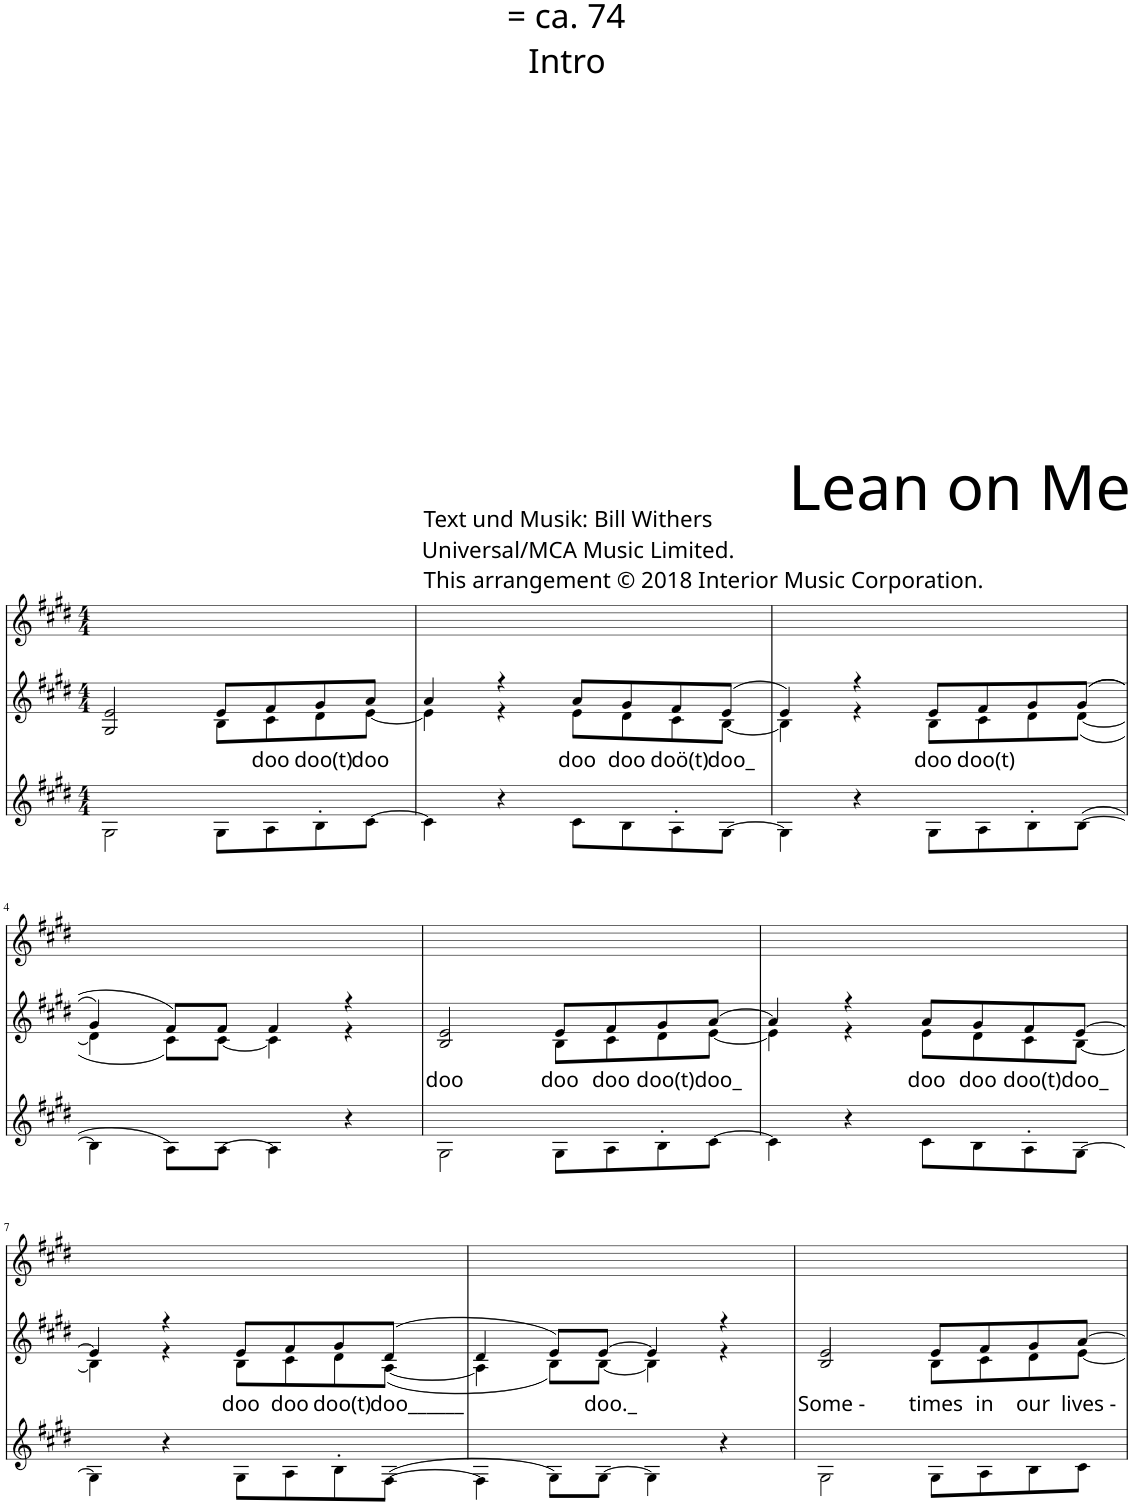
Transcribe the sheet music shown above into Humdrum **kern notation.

**kern	**kern	**text	**kern
*part3	*part2	*part2	*part1
*staff3	*staff2	*staff2	*staff1
*I"]	*I"Piano	*	*I"i
*	*I'Pno	*	*
*clefG2	*clefG2	*	*clefG2
*k[f#c#g#d#]	*k[f#c#g#d#]	*	*k[f#c#g#d#]
*E:	*E:	*	*E:
*M4/4	*M4/4	*	*M4/4
=1	=1	=1	=1
*	*^	*	*
2G#\	2e/	2G#/	.	1ryy
8G#\L	8e/L	8B\L	.	.
!	!	!	!LO:LY:b	!
8A\	8f#/	8c#\	doo	.
!	!	!	!LO:LY:b	!
8B'\	8g#/	8d#\	doo(t)	.
!	!	!	!LO:LY:b	!
[8c#\J	8a/J	[8e\J	doo	.
=2	=2	=2	=2	=2
!	!	!	!	!LO:TX:a:t=Text und Musik&colon; Bill Withers
!	!	!	!	!LO:TX:a:t=Universal/MCA Music Limited.
!	!	!	!	!LO:TX:a:t=This arrangement © 2018 Interior Music Corporation.
4c#\]	4a/	4e\]	.	1ryy
4r	4r	4r	.	.
!	!	!	!LO:LY:b	!
8c#\L	8a/L	8e\L	doo	.
!	!	!	!LO:LY:b	!
8B\	8g#/	8d#\	doo	.
!	!	!	!LO:LY:b	!
8A'\	8f#/	8c#\	doö(t)	.
!	!	!	!LO:LY:b	!
[8G#\J	(8e/J	[8B\J	doo_	.
=3	=3	=3	=3	=3
4G#\]	4e/)	4B\]	.	1ryy
4r	4r	4r	.	.
!	!	!	!LO:LY:b	!
8G#\L	8e/L	8B\L	doo	.
!	!	!	!LO:LY:b	!
8A\	8f#/	8c#\	doo(t)	.
8B'\	8g#/	8d#\	.	.
([8B\J	((8g#/J	([8d#\J	.	.
!!LO:LB:g=z
=4	=4	=4	=4	=4
4B\]	4g#/)	4d#\]	.	1ryy
8A\L)	8f#/L)	8c#\L)	.	.
[8A\J	8f#/J	[8c#\J	.	.
4A\]	4f#/	4c#\]	.	.
4r	4r	4r	.	.
=5	=5	=5	=5	=5
!	!	!	!LO:LY:b	!
2G#\	2e/	2B/	doo	1ryy
!	!	!	!LO:LY:b	!
8G#\L	8e/L	8B\L	doo	.
!	!	!	!LO:LY:b	!
8A\	8f#/	8c#\	doo	.
!	!	!	!LO:LY:b	!
8B'\	8g#/	8d#\	doo(t)	.
!	!	!	!LO:LY:b	!
[8c#\J	[8a/J	[8e\J	doo_	.
=6	=6	=6	=6	=6
4c#\]	4a/]	4e\]	.	1ryy
4r	4r	4r	.	.
!	!	!	!LO:LY:b	!
8c#\L	8a/L	8e\L	doo	.
!	!	!	!LO:LY:b	!
8B\	8g#/	8d#\	doo	.
!	!	!	!LO:LY:b	!
8A'\	8f#/	8c#\	doo(t)	.
!	!	!	!LO:LY:b	!
[8G#\J	[8e/J	[8B\J	doo_	.
!!LO:LB:g=z
=7	=7	=7	=7	=7
4G#\]	4e/]	4B\]	.	1ryy
4r	4r	4r	.	.
!	!	!	!LO:LY:b	!
8G#\L	8e/L	8B\L	doo	.
!	!	!	!LO:LY:b	!
8A\	8f#/	8c#\	doo	.
!	!	!	!LO:LY:b	!
8B'\	8g#/	8d#\	doo(t)	.
!	!	!	!LO:LY:b	!
([8F#\J	(8d#/J	([8A\J	doo______	.
=8	=8	=8	=8	=8
4F#\]	4d#/	4A\]	.	1ryy
8G#\L)	8e/L)	8B\L)	.	.
!	!	!	!LO:LY:b	!
[8G#\J	[8e/J	[8B\J	doo._	.
4G#\]	4e/]	4B\]	.	.
4r	4r	4r	.	.
=9	=9	=9	=9	=9
!	!	!	!LO:LY:b	!
2G#\	2e/	2B/	Some -	1ryy
!	!	!	!LO:LY:b	!
8G#\L	8e/L	8B\L	times	.
!	!	!	!LO:LY:b	!
8A\	8f#/	8c#\	in	.
!	!	!	!LO:LY:b	!
8B\	8g#/	8d#\	our	.
!	!	!	!LO:LY:b	!
8c#\J	[8a/J	[8e\J	lives -	.
*	*v	*v	*	*
=	=	=	=
*-	*-	*-	*-
